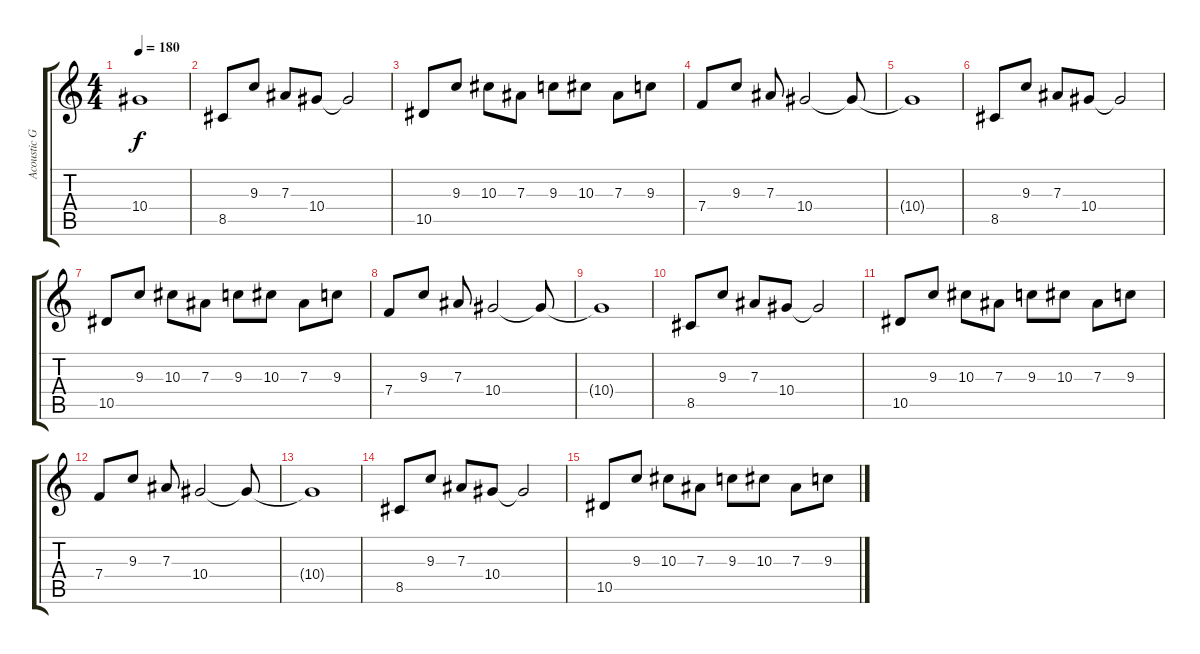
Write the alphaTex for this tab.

\track ("Acoustic Guitar" "Acoustic G") {instrument acousticguitarsteel}
\staff {score tabs}
\tuning (C4 G3 Eb3 Bb2 F2 C2) {hide}
\ts (4 4)
\tempo 180
\clef g2
\ks c
10.4{t}.1{dy f} |
8.5.8 9.3.8 7.3.8 10.4.8 10.4{t}.2 |
10.5.8 9.3.8 10.3.8 7.3.8 9.3.8 10.3.8 7.3.8 9.3.8 |
7.4.8 9.3.8 7.3.8 10.4.2 10.4{t}.8 |
10.4{t}.1 |
8.5.8 9.3.8 7.3.8 10.4.8 10.4{t}.2 |
10.5.8 9.3.8 10.3.8 7.3.8 9.3.8 10.3.8 7.3.8 9.3.8 |
7.4.8 9.3.8 7.3.8 10.4.2 10.4{t}.8 |
10.4{t}.1 |
8.5.8 9.3.8 7.3.8 10.4.8 10.4{t}.2 |
10.5.8 9.3.8 10.3.8 7.3.8 9.3.8 10.3.8 7.3.8 9.3.8 |
7.4.8{volume 9} 9.3.8 7.3.8 10.4.2 10.4{t}.8 |
10.4{t}.1 |
8.5.8{volume 5} 9.3.8 7.3.8 10.4.8 10.4{t}.2 |
10.5.8{volume 0} 9.3.8 10.3.8 7.3.8 9.3.8 10.3.8 7.3.8 9.3.8
